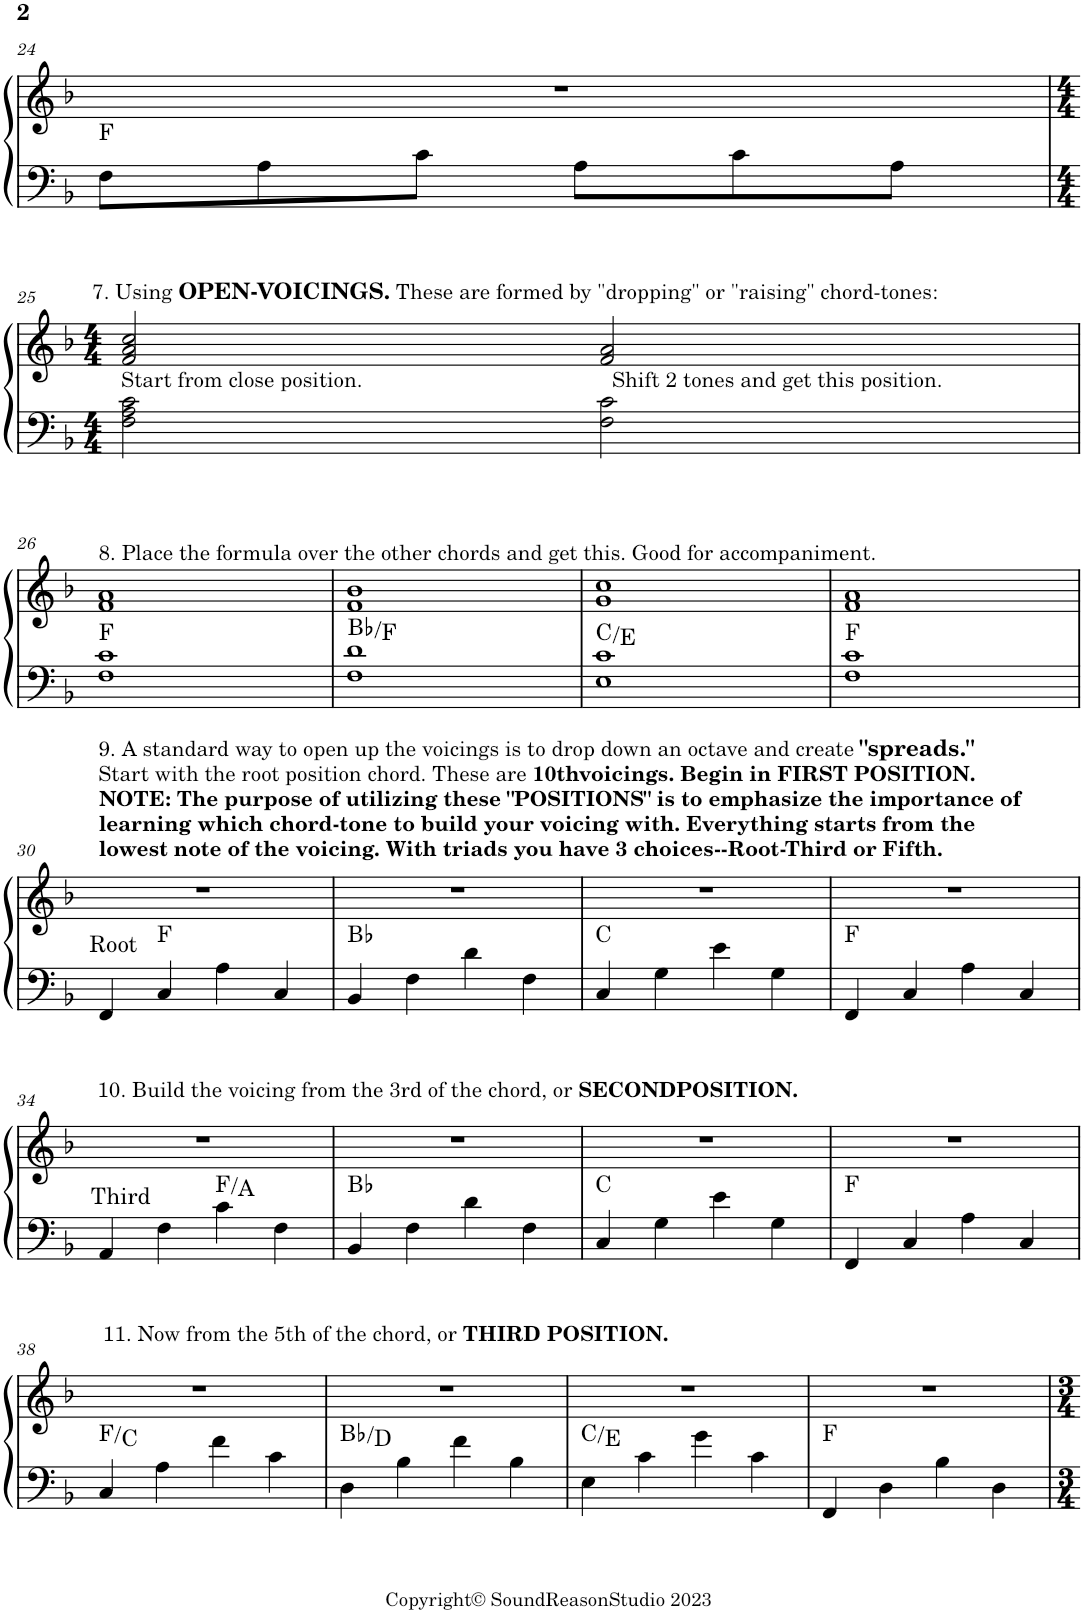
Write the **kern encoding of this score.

**kern	**kern	**harte
*part1	*part1	*part1
*staff2	*staff1	*
*I"Piano	*	*
*I'Pno.	*	*
!!LO:PB:g=z
*clefF4	*clefG2	*
*k[b-]	*k[b-]	*
*M6/8	*M6/8	*
=24	=24	=24
8F\L	2.r	F:maj
8A\	.	.
8c\J	.	.
8A\L	.	.
8c\	.	.
8A\J	.	.
!!LO:LB:g=z
=25	=25	=25
*M4/4	*M4/4	*
!	!LO:TX:a:t=7. Using	!
!	!LO:TX:a:B:t=OPEN-VOICINGS.	!
!	!LO:TX:a:t=These are formed by "dropping" or "raising" chord-tones&colon;	!
!LO:TX:a:t=Start from close position.                                           Shift 2 tones and get this position.	!	!
2F\ 2A\ 2c\	2f/ 2a/ 2cc/	.
2F\ 2c\	2f/ 2a/	.
!!LO:LB:g=z
=26	=26	=26
!	!LO:TX:a:t=8. Place the formula over the other chords and get this. Good for accompaniment.	!
1F 1c	1f 1a	F:maj
=27	=27	=27
1F 1d	1f 1b-	Bb:maj/5
=28	=28	=28
1E 1c	1g 1cc	C:maj/3
=29	=29	=29
1F 1c	1f 1a	F:maj
!!LO:LB:g=z
=30	=30	=30
!	!LO:TX:a:t=9. A standard way to open up the voicings is to drop down an octave and create	!
!	!LO:TX:a:B:t="spreads."	!
!	!LO:TX:a:t=Start with the root position chord. These are	!
!	!LO:TX:a:B:t=10thvoicings. Begin in FIRST POSITION.	!
!	!LO:TX:a:t=NOTE&colon; The purpose of utilizing these "POSITIONS" is to emphasize the importance of	!
!	!LO:TX:a:t=learning which chord-tone to build your voicing with. Everything starts from the	!
!	!LO:TX:a:t=lowest note of the voicing. With triads you have 3 choices--Root-Third or Fifth.	!
!	!	!LO:H:kt=Root
*	*^	*
4FF/	1r	4ryy	N
4C/	.	2.ryy	F:maj
4A\	.	.	.
4C/	.	.	.
*	*v	*v	*
=31	=31	=31
4BB-/	1r	Bb:maj
4F\	.	.
4d\	.	.
4F\	.	.
=32	=32	=32
4C/	1r	C:maj
4G\	.	.
4e\	.	.
4G\	.	.
=33	=33	=33
4FF/	1r	F:maj
4C/	.	.
4A\	.	.
4C/	.	.
!!LO:LB:g=z
=34	=34	=34
!	!LO:TX:a:t=10. Build the voicing from the 3rd of the chord, or	!
!	!LO:TX:a:B:t=SECONDPOSITION.	!LO:H:kt=Third
*	*^	*
4AA/	1r	2ryy	N
4F\	.	.	.
4c\	.	2ryy	F:maj/3
4F\	.	.	.
*	*v	*v	*
=35	=35	=35
4BB-/	1r	Bb:maj
4F\	.	.
4d\	.	.
4F\	.	.
=36	=36	=36
4C/	1r	C:maj
4G\	.	.
4e\	.	.
4G\	.	.
=37	=37	=37
4FF/	1r	F:maj
4C/	.	.
4A\	.	.
4C/	.	.
!!LO:LB:g=z
=38	=38	=38
!	!LO:TX:a:t=11. Now from the 5th of the chord, or	!
!	!LO:TX:a:B:t=THIRD POSITION.	!
4C/	1r	F:maj/5
4A\	.	.
4f\	.	.
4c\	.	.
=39	=39	=39
4D\	1r	Bb:maj/3
4B-\	.	.
4f\	.	.
4B-\	.	.
=40	=40	=40
4E\	1r	C:maj/3
4c\	.	.
4g\	.	.
4c\	.	.
=41	=41	=41
*	*^	*
4FF/	1r	4ryy	F:maj
!	!	!	!LO:H:kt=N.C.
4D\	.	2.ryy	N
4B-\	.	.	.
4D\	.	.	.
*	*v	*v	*
=	=	=
*-	*-	*-
